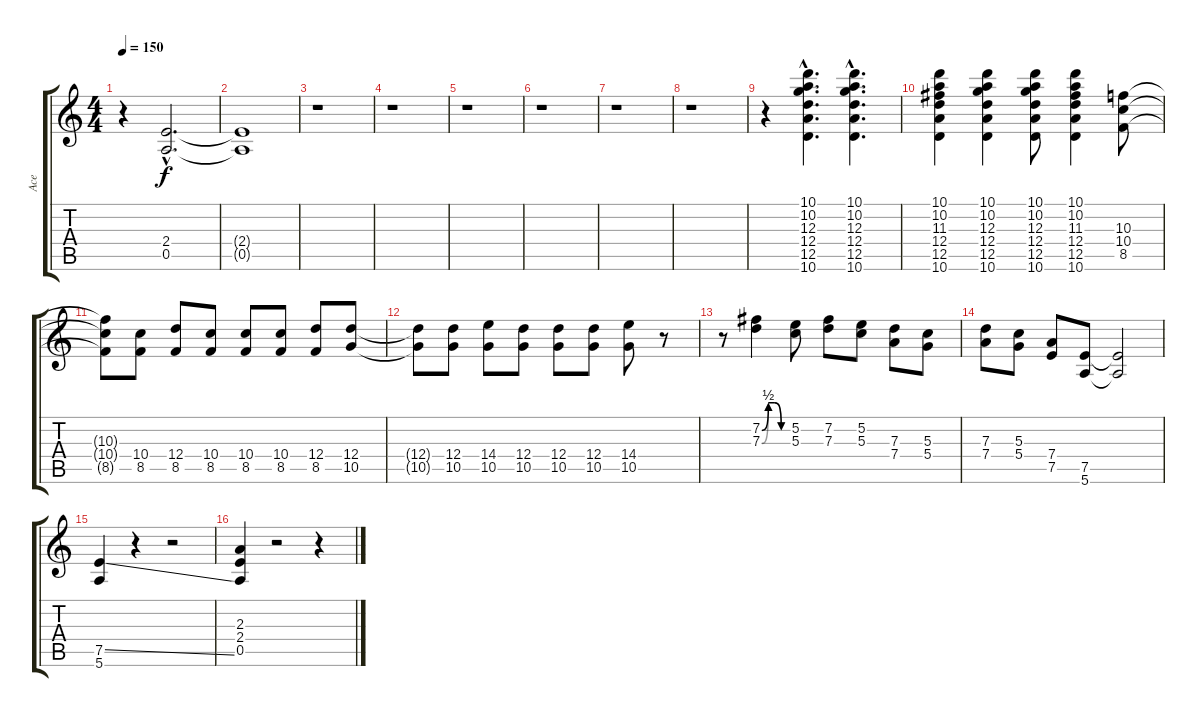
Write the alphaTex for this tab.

\track ("Ace" "Ace") {instrument distortionguitar}
\staff {score tabs}
\tuning (E4 B3 G3 D3 A2 E2) {hide}
\ts (4 4)
\tempo 150
\clef g2
\ks c
r.4{dy f} (2.4{hac} 0.5{hac}).2{d} |
(2.4{t} 0.5{t}).1 |
r.1 |
r.1 |
r.1 |
r.1 |
r.1 |
r.1 |
r.4 (10.1{hac} 10.2{hac} 12.3{hac} 12.4{hac} 12.5{hac} 10.6{hac}).4{d} (10.1{hac} 10.2{hac} 12.3{hac} 12.4{hac} 12.5{hac} 10.6{hac}).4{d} |
(10.1 10.2 11.3 12.4 12.5 10.6).4 (10.1 10.2 12.3 12.4 12.5 10.6).4 (10.1 10.2 12.3 12.4 12.5 10.6).8 (10.1 10.2 11.3 12.4 12.5 10.6).4 (10.3 10.4 8.5).8 |
(10.3{t} 10.4{t} 8.5{t}).8 (10.4 8.5).8 (12.4 8.5).8 (10.4 8.5).8 (10.4 8.5).8 (10.4 8.5).8 (12.4 8.5).8 (12.4 10.5).8 |
(12.4{t} 10.5{t}).8 (12.4 10.5).8 (14.4 10.5).8 (12.4 10.5).8 (12.4 10.5).8 (12.4 10.5).8 (14.4 10.5).8 r.8 |
r.8 (7.2{be (custom 0 0 15 2 30 2 45 0 60 0)} 7.3{be (custom 0 0 15 2 30 2 45 0 60 0)}).4 (5.2 5.3).8 (7.2 7.3).8 (5.2 5.3).8 (7.3 7.4).8 (5.3 5.4).8 |
(7.3 7.4).8 (5.3 5.4).8 (7.4 7.5).8 (7.5 5.6).8 (7.5{t} 5.6{t}).2 |
(7.5{ss} 5.6).4 r.4 r.2 |
(2.3 2.4 0.5).4 r.2 r.4
